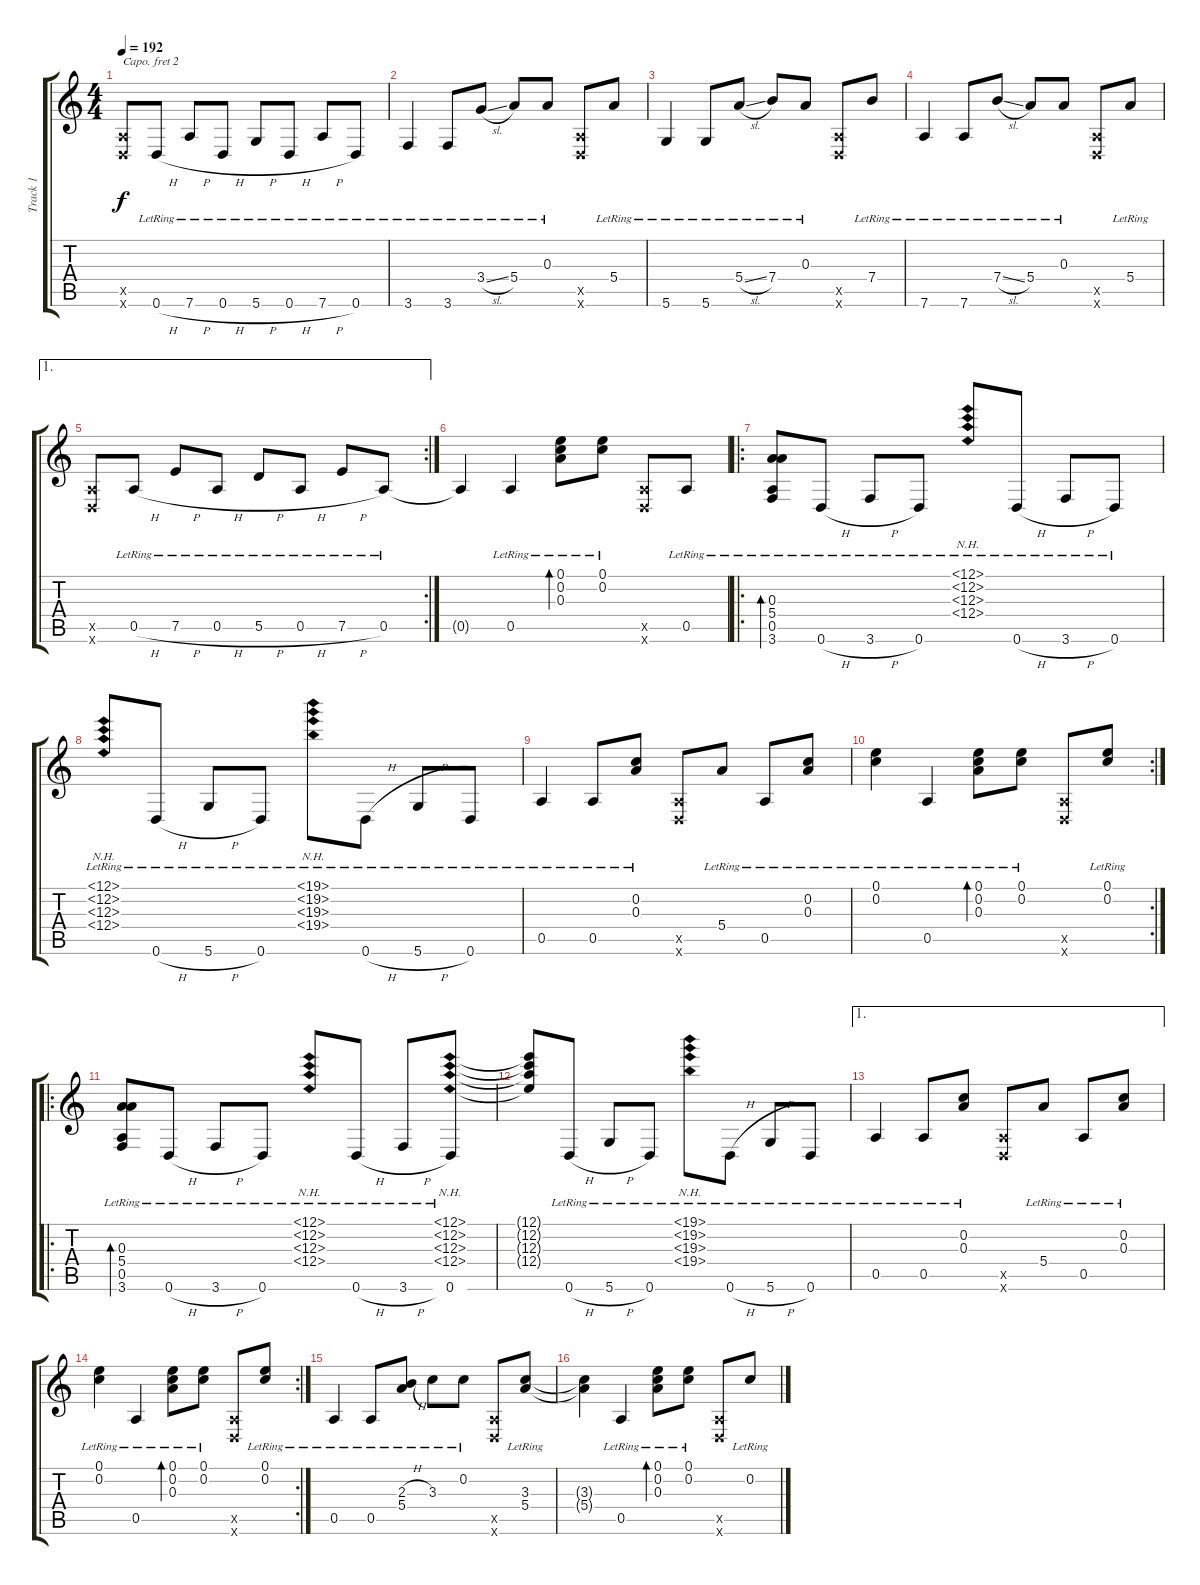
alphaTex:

\track ("Track 1" "Track 1") {instrument acousticguitarsteel}
\staff {score tabs}
\capo 2
\tuning (D4 Bb3 G3 D3 G2 C2) {hide}
\ts (4 4)
\tempo 192
\clef g2
\ks c
(0.5{x} 0.6{x}).8{dy f} 0.6{h lr}.8 7.6{h lr}.8 0.6{h lr}.8 5.6{h lr}.8 0.6{h lr}.8 7.6{h lr}.8 0.6{lr}.8 |
3.6{lr}.4 3.6{lr}.8 3.4{sl lr}.8 5.4{lr}.8 0.3{lr}.8 (0.5{x} 0.6{x}).8 5.4{lr}.8 |
5.6{lr}.4 5.6{lr}.8 5.4{sl lr}.8 7.4{lr}.8 0.3{lr}.8 (0.5{x} 0.6{x}).8 7.4{lr}.8 |
7.6{lr}.4 7.6{lr}.8 7.4{sl lr}.8 5.4{lr}.8 0.3{lr}.8 (0.5{x} 0.6{x}).8 5.4{lr}.8 |
\ae 1
\rc 2
(0.5{x} 0.6{x}).8 0.5{h lr}.8 7.5{h lr}.8 0.5{h lr}.8 5.5{h lr}.8 0.5{h lr}.8 7.5{h lr}.8 0.5{lr}.8 |
0.5{t}.4 0.5{lr}.4 (0.1{lr} 0.2{lr} 0.3{lr}).8{bd 480} (0.1{lr} 0.2{lr}).8 (0.5{x} 0.6{x}).8 0.5{lr}.8 |
\ro
(0.3{lr} 5.4{lr} 0.5{lr} 3.6{lr}).8{bd 60} 0.6{h lr}.8 3.6{h lr}.8 0.6{lr}.8 (12.1{nh lr} 12.2{nh lr} 12.3{nh lr} 12.4{nh lr}).8 0.6{h lr}.8 3.6{h lr}.8 0.6{lr}.8 |
(12.1{nh lr} 12.2{nh lr} 12.3{nh lr} 12.4{nh lr}).8 0.6{h lr}.8 5.6{h lr}.8 0.6{lr}.8 (19.1{nh lr} 19.2{nh lr} 19.3{nh lr} 19.4{nh lr}).8 0.6{h lr}.8 5.6{h lr}.8 0.6{lr}.8 |
0.5{lr}.4 0.5{lr}.8 (0.2{lr} 0.3{lr}).8 (0.5{x} 0.6{x}).8 5.4{lr}.8 0.5{lr}.8 (0.2{lr} 0.3{lr}).8 |
\rc 2
(0.1{lr} 0.2{lr}).4 0.5{lr}.4 (0.1{lr} 0.2{lr} 0.3{lr}).8{bd 480} (0.1{lr} 0.2{lr}).8 (0.5{x} 0.6{x}).8 (0.1{lr} 0.2{lr}).8 |
\ro
(0.3{lr} 5.4{lr} 0.5{lr} 3.6{lr}).8{bd 480} 0.6{h lr}.8 3.6{h lr}.8 0.6{lr}.8 (12.1{nh lr} 12.2{nh lr} 12.3{nh lr} 12.4{nh lr}).8 0.6{h lr}.8 3.6{h lr}.8 (12.1{nh lr} 12.2{nh lr} 12.3{nh lr} 12.4{nh lr} 0.6{lr}).8 |
(12.1{t} 12.2{t} 12.3{t} 12.4{t}).8 0.6{h lr}.8 5.6{h lr}.8 0.6{lr}.8 (19.1{nh lr} 19.2{nh lr} 19.3{nh lr} 19.4{nh lr}).8 0.6{h lr}.8 5.6{h lr}.8 0.6{lr}.8 |
\ae 1
0.5{lr}.4 0.5{lr}.8 (0.2{lr} 0.3{lr}).8 (0.5{x} 0.6{x}).8 5.4{lr}.8 0.5{lr}.8 (0.2{lr} 0.3{lr}).8 |
\rc 2
(0.1{lr} 0.2{lr}).4 0.5{lr}.4 (0.1{lr} 0.2{lr} 0.3{lr}).8{bd 30} (0.1{lr} 0.2{lr}).8 (0.5{x} 0.6{x}).8 (0.1{lr} 0.2{lr}).8 |
0.5{lr}.4 0.5{lr}.8 (2.3{h lr} 5.4{lr}).8 3.3{lr}.8 0.2{lr}.8 (0.5{x} 0.6{x}).8 (3.3{lr} 5.4{lr}).8 |
(3.3{t} 5.4{t}).4 0.5{lr}.4 (0.1{lr} 0.2{lr} 0.3{lr}).8{bd 30} (0.1{lr} 0.2{lr}).8 (0.5{x} 0.6{x}).8 0.2{lr}.8
